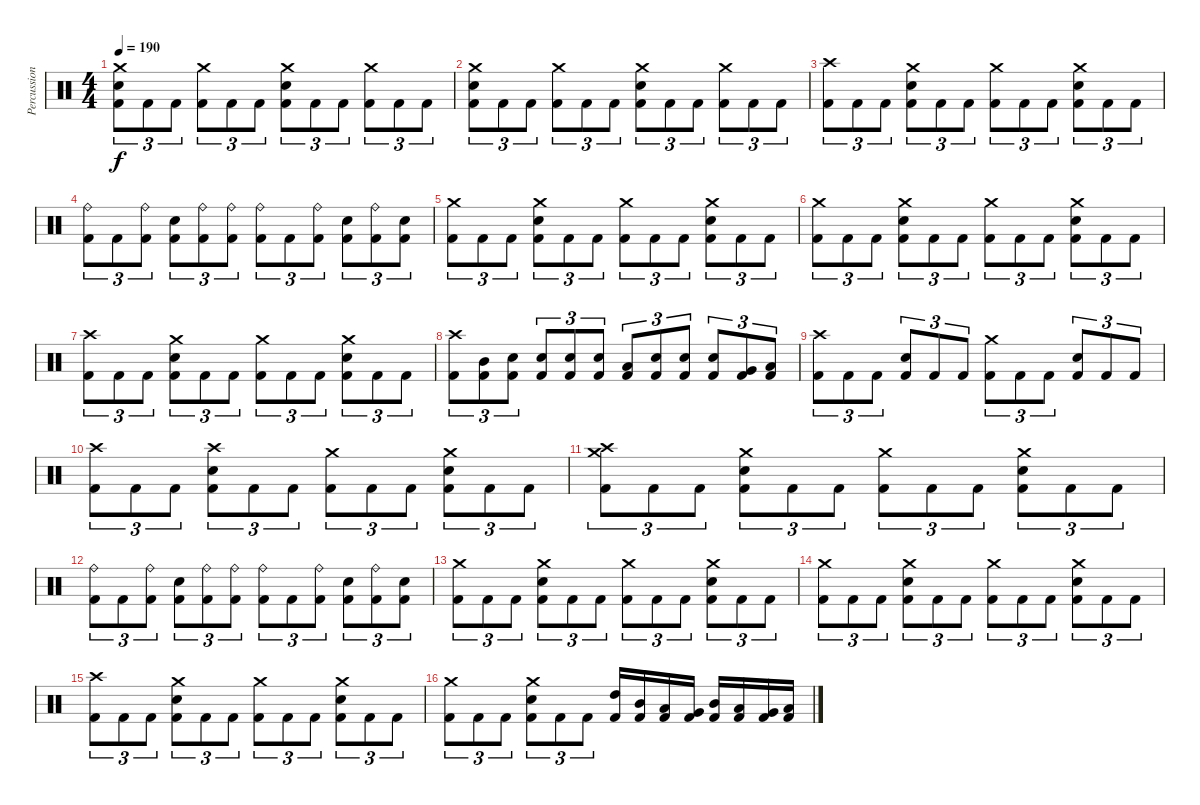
\track ("Percussion" "Percussion") {instrument percussion}
\staff {score}
\articulation defaults
\ts (4 4)
\tempo 190
\clef neutral
\ks c
("Crash medium (hit)" "Snare (hit) 2" "Kick (hit) 2").8{tu (3 2) dy f} "Kick (hit) 2".8{tu (3 2)} "Kick (hit) 2".8{tu (3 2)} ("Crash medium (hit)" "Kick (hit) 2").8{tu (3 2)} "Kick (hit) 2".8{tu (3 2)} "Kick (hit) 2".8{tu (3 2)} ("Crash medium (hit)" "Snare (hit) 2" "Kick (hit) 2").8{tu (3 2)} "Kick (hit) 2".8{tu (3 2)} "Kick (hit) 2".8{tu (3 2)} ("Crash medium (hit)" "Kick (hit) 2").8{tu (3 2)} "Kick (hit) 2".8{tu (3 2)} "Kick (hit) 2".8{tu (3 2)} |
("Crash medium (hit)" "Snare (hit) 2" "Kick (hit) 2").8{tu (3 2)} "Kick (hit) 2".8{tu (3 2)} "Kick (hit) 2".8{tu (3 2)} ("Crash medium (hit)" "Kick (hit) 2").8{tu (3 2)} "Kick (hit) 2".8{tu (3 2)} "Kick (hit) 2".8{tu (3 2)} ("Crash medium (hit)" "Snare (hit) 2" "Kick (hit) 2").8{tu (3 2)} "Kick (hit) 2".8{tu (3 2)} "Kick (hit) 2".8{tu (3 2)} ("Crash medium (hit)" "Kick (hit) 2").8{tu (3 2)} "Kick (hit) 2".8{tu (3 2)} "Kick (hit) 2".8{tu (3 2)} |
("Crash high (hit)" "Kick (hit) 2").8{tu (3 2)} "Kick (hit) 2".8{tu (3 2)} "Kick (hit) 2".8{tu (3 2)} ("Crash medium (hit)" "Snare (hit) 2" "Kick (hit) 2").8{tu (3 2)} "Kick (hit) 2".8{tu (3 2)} "Kick (hit) 2".8{tu (3 2)} ("Crash medium (hit)" "Kick (hit) 2").8{tu (3 2)} "Kick (hit) 2".8{tu (3 2)} "Kick (hit) 2".8{tu (3 2)} ("Crash medium (hit)" "Snare (hit) 2" "Kick (hit) 2").8{tu (3 2)} "Kick (hit) 2".8{tu (3 2)} "Kick (hit) 2".8{tu (3 2)} |
("Ride (bell)" "Kick (hit) 2").8{tu (3 2)} "Kick (hit) 2".8{tu (3 2)} ("Ride (bell)" "Kick (hit) 2").8{tu (3 2)} ("Snare (hit) 2" "Kick (hit) 2").8{tu (3 2)} ("Ride (bell)" "Kick (hit) 2").8{tu (3 2)} ("Ride (bell)" "Kick (hit) 2").8{tu (3 2)} ("Ride (bell)" "Kick (hit) 2").8{tu (3 2)} "Kick (hit) 2".8{tu (3 2)} ("Ride (bell)" "Kick (hit) 2").8{tu (3 2)} ("Snare (hit) 2" "Kick (hit) 2").8{tu (3 2)} ("Ride (bell)" "Kick (hit) 2").8{tu (3 2)} ("Snare (hit) 2" "Kick (hit) 2").8{tu (3 2)} |
("Crash medium (hit)" "Kick (hit) 2").8{tu (3 2)} "Kick (hit) 2".8{tu (3 2)} "Kick (hit) 2".8{tu (3 2)} ("Crash medium (hit)" "Snare (hit) 2" "Kick (hit) 2").8{tu (3 2)} "Kick (hit) 2".8{tu (3 2)} "Kick (hit) 2".8{tu (3 2)} ("Crash medium (hit)" "Kick (hit) 2").8{tu (3 2)} "Kick (hit) 2".8{tu (3 2)} "Kick (hit) 2".8{tu (3 2)} ("Crash medium (hit)" "Snare (hit) 2" "Kick (hit) 2").8{tu (3 2)} "Kick (hit) 2".8{tu (3 2)} "Kick (hit) 2".8{tu (3 2)} |
("Crash medium (hit)" "Kick (hit) 2").8{tu (3 2)} "Kick (hit) 2".8{tu (3 2)} "Kick (hit) 2".8{tu (3 2)} ("Crash medium (hit)" "Snare (hit) 2" "Kick (hit) 2").8{tu (3 2)} "Kick (hit) 2".8{tu (3 2)} "Kick (hit) 2".8{tu (3 2)} ("Crash medium (hit)" "Kick (hit) 2").8{tu (3 2)} "Kick (hit) 2".8{tu (3 2)} "Kick (hit) 2".8{tu (3 2)} ("Crash medium (hit)" "Snare (hit) 2" "Kick (hit) 2").8{tu (3 2)} "Kick (hit) 2".8{tu (3 2)} "Kick (hit) 2".8{tu (3 2)} |
("Crash high (hit)" "Kick (hit) 2").8{tu (3 2)} "Kick (hit) 2".8{tu (3 2)} "Kick (hit) 2".8{tu (3 2)} ("Crash medium (hit)" "Snare (hit) 2" "Kick (hit) 2").8{tu (3 2)} "Kick (hit) 2".8{tu (3 2)} "Kick (hit) 2".8{tu (3 2)} ("Crash medium (hit)" "Kick (hit) 2").8{tu (3 2)} "Kick (hit) 2".8{tu (3 2)} "Kick (hit) 2".8{tu (3 2)} ("Crash medium (hit)" "Snare (hit) 2" "Kick (hit) 2").8{tu (3 2)} "Kick (hit) 2".8{tu (3 2)} "Kick (hit) 2".8{tu (3 2)} |
("Crash high (hit)" "Kick (hit) 2").8{tu (3 2)} ("Mid Tom (hit)" "Kick (hit) 2").8{tu (3 2)} ("Snare (hit) 2" "Kick (hit) 2").8{tu (3 2)} ("Snare (hit) 2" "Kick (hit) 2").8{tu (3 2)} ("Snare (hit) 2" "Kick (hit) 2").8{tu (3 2)} ("Snare (hit) 2" "Kick (hit) 2").8{tu (3 2)} ("Low Tom (hit)" "Kick (hit) 2").8{tu (3 2)} ("Snare (hit) 2" "Kick (hit) 2").8{tu (3 2)} ("Snare (hit) 2" "Kick (hit) 2").8{tu (3 2)} ("Snare (hit) 2" "Kick (hit) 2").8{tu (3 2)} ("Very Low Tom (hit)" "Kick (hit) 2").8{tu (3 2)} ("Low Floor Tom (hit)" "Kick (hit) 2").8{tu (3 2)} |
("Crash high (hit)" "Kick (hit) 2").8{tu (3 2)} "Kick (hit) 2".8{tu (3 2)} "Kick (hit) 2".8{tu (3 2)} ("Snare (hit) 2" "Kick (hit) 2").8{tu (3 2)} "Kick (hit) 2".8{tu (3 2)} "Kick (hit) 2".8{tu (3 2)} ("Crash medium (hit)" "Kick (hit) 2").8{tu (3 2)} "Kick (hit) 2".8{tu (3 2)} "Kick (hit) 2".8{tu (3 2)} ("Snare (hit) 2" "Kick (hit) 2").8{tu (3 2)} "Kick (hit) 2".8{tu (3 2)} "Kick (hit) 2".8{tu (3 2)} |
("Crash high (hit)" "Kick (hit) 2").8{tu (3 2)} "Kick (hit) 2".8{tu (3 2)} "Kick (hit) 2".8{tu (3 2)} ("Crash high (hit)" "Snare (hit) 2" "Kick (hit) 2").8{tu (3 2)} "Kick (hit) 2".8{tu (3 2)} "Kick (hit) 2".8{tu (3 2)} ("Crash medium (hit)" "Kick (hit) 2").8{tu (3 2)} "Kick (hit) 2".8{tu (3 2)} "Kick (hit) 2".8{tu (3 2)} ("Crash medium (hit)" "Snare (hit) 2" "Kick (hit) 2").8{tu (3 2)} "Kick (hit) 2".8{tu (3 2)} "Kick (hit) 2".8{tu (3 2)} |
("Crash medium (hit)" "Crash high (hit)" "Kick (hit) 2").8{tu (3 2)} "Kick (hit) 2".8{tu (3 2)} "Kick (hit) 2".8{tu (3 2)} ("Crash medium (hit)" "Snare (hit) 2" "Kick (hit) 2").8{tu (3 2)} "Kick (hit) 2".8{tu (3 2)} "Kick (hit) 2".8{tu (3 2)} ("Crash medium (hit)" "Kick (hit) 2").8{tu (3 2)} "Kick (hit) 2".8{tu (3 2)} "Kick (hit) 2".8{tu (3 2)} ("Crash medium (hit)" "Snare (hit) 2" "Kick (hit) 2").8{tu (3 2)} "Kick (hit) 2".8{tu (3 2)} "Kick (hit) 2".8{tu (3 2)} |
("Ride (bell)" "Kick (hit) 2").8{tu (3 2)} "Kick (hit) 2".8{tu (3 2)} ("Ride (bell)" "Kick (hit) 2").8{tu (3 2)} ("Snare (hit) 2" "Kick (hit) 2").8{tu (3 2)} ("Ride (bell)" "Kick (hit) 2").8{tu (3 2)} ("Ride (bell)" "Kick (hit) 2").8{tu (3 2)} ("Ride (bell)" "Kick (hit) 2").8{tu (3 2)} "Kick (hit) 2".8{tu (3 2)} ("Ride (bell)" "Kick (hit) 2").8{tu (3 2)} ("Snare (hit) 2" "Kick (hit) 2").8{tu (3 2)} ("Ride (bell)" "Kick (hit) 2").8{tu (3 2)} ("Snare (hit) 2" "Kick (hit) 2").8{tu (3 2)} |
("Crash medium (hit)" "Kick (hit) 2").8{tu (3 2)} "Kick (hit) 2".8{tu (3 2)} "Kick (hit) 2".8{tu (3 2)} ("Crash medium (hit)" "Snare (hit) 2" "Kick (hit) 2").8{tu (3 2)} "Kick (hit) 2".8{tu (3 2)} "Kick (hit) 2".8{tu (3 2)} ("Crash medium (hit)" "Kick (hit) 2").8{tu (3 2)} "Kick (hit) 2".8{tu (3 2)} "Kick (hit) 2".8{tu (3 2)} ("Crash medium (hit)" "Snare (hit) 2" "Kick (hit) 2").8{tu (3 2)} "Kick (hit) 2".8{tu (3 2)} "Kick (hit) 2".8{tu (3 2)} |
("Crash medium (hit)" "Kick (hit) 2").8{tu (3 2)} "Kick (hit) 2".8{tu (3 2)} "Kick (hit) 2".8{tu (3 2)} ("Crash medium (hit)" "Snare (hit) 2" "Kick (hit) 2").8{tu (3 2)} "Kick (hit) 2".8{tu (3 2)} "Kick (hit) 2".8{tu (3 2)} ("Crash medium (hit)" "Kick (hit) 2").8{tu (3 2)} "Kick (hit) 2".8{tu (3 2)} "Kick (hit) 2".8{tu (3 2)} ("Crash medium (hit)" "Snare (hit) 2" "Kick (hit) 2").8{tu (3 2)} "Kick (hit) 2".8{tu (3 2)} "Kick (hit) 2".8{tu (3 2)} |
("Crash high (hit)" "Kick (hit) 2").8{tu (3 2)} "Kick (hit) 2".8{tu (3 2)} "Kick (hit) 2".8{tu (3 2)} ("Crash medium (hit)" "Snare (hit) 2" "Kick (hit) 2").8{tu (3 2)} "Kick (hit) 2".8{tu (3 2)} "Kick (hit) 2".8{tu (3 2)} ("Crash medium (hit)" "Kick (hit) 2").8{tu (3 2)} "Kick (hit) 2".8{tu (3 2)} "Kick (hit) 2".8{tu (3 2)} ("Crash medium (hit)" "Snare (hit) 2" "Kick (hit) 2").8{tu (3 2)} "Kick (hit) 2".8{tu (3 2)} "Kick (hit) 2".8{tu (3 2)} |
("Crash medium (hit)" "Kick (hit) 2").8{tu (3 2)} "Kick (hit) 2".8{tu (3 2)} "Kick (hit) 2".8{tu (3 2)} ("Crash medium (hit)" "Snare (hit) 2" "Kick (hit) 2").8{tu (3 2)} "Kick (hit) 2".8{tu (3 2)} "Kick (hit) 2".8{tu (3 2)} ("High Tom (hit)" "Kick (hit) 2").16 ("Mid Tom (hit)" "Kick (hit) 2").16 ("Low Tom (hit)" "Kick (hit) 2").16 ("Very Low Tom (hit)" "Kick (hit) 2").16 ("Mid Tom (hit)" "Kick (hit) 2").16 ("Low Tom (hit)" "Kick (hit) 2").16 ("Very Low Tom (hit)" "Kick (hit) 2").16 ("Low Floor Tom (hit)" "Kick (hit) 2").16
